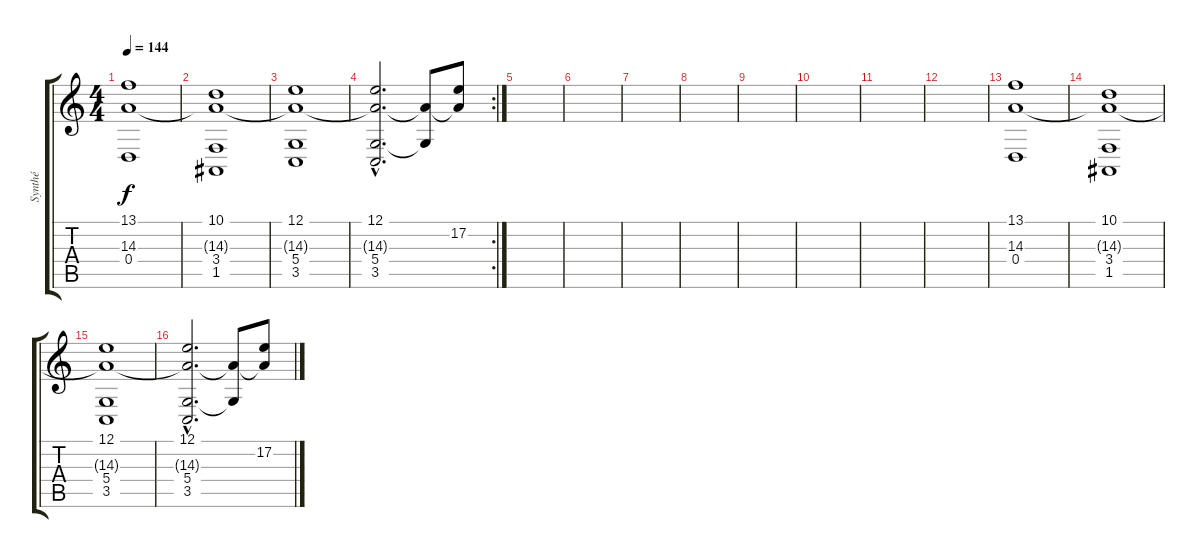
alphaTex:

\track ("Synthé" "Synthé") {instrument synthstrings2}
\staff {score tabs}
\tuning (E4 B3 G3 D3 A2 E2) {hide}
\ts (4 4)
\tempo 144
\clef g2
\ks c
(13.1 14.3 0.4).1{dy f} |
(10.1 14.3{t} 3.4 1.5).1 |
(12.1 14.3{t} 5.4 3.5).1 |
\rc 2
(12.1{hac} 14.3{hac t} 5.4{hac} 3.5{hac}).2{d} (14.3{t} 5.4{t}).8 (17.2 14.3{t}).8 |
|
|
|
|
|
|
|
|
(13.1 14.3 0.4).1 |
(10.1 14.3{t} 3.4 1.5).1 |
(12.1 14.3{t} 5.4 3.5).1 |
(12.1{hac} 14.3{hac t} 5.4{hac} 3.5{hac}).2{d} (14.3{t} 5.4{t}).8 (17.2 14.3{t}).8
